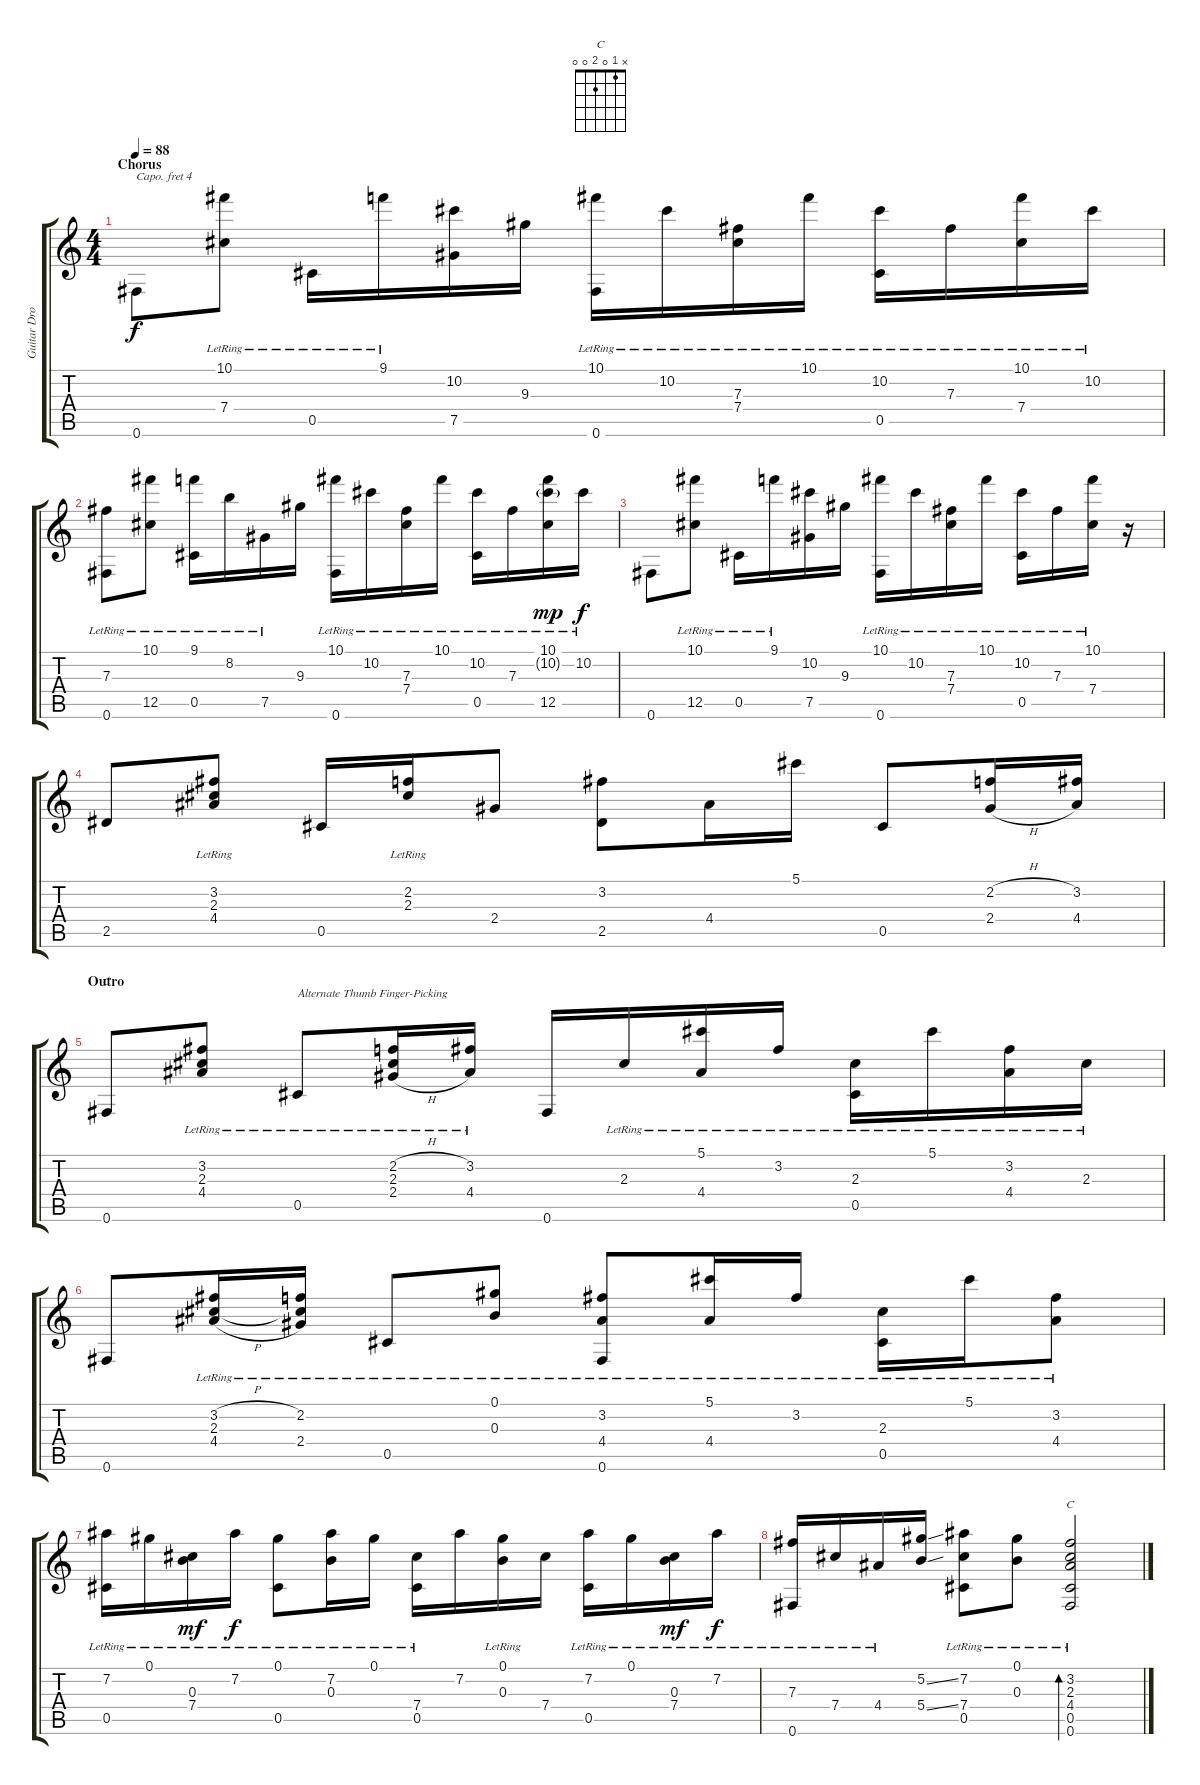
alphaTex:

\track ("Guitar Dropped D" "Guitar Dro") {instrument acousticguitarsteel}
\staff {score tabs}
\capo 4
\tuning (E4 B3 G3 D3 A2 D2) {hide}
\chord ("C" 3 1 0 2 0 0)
\chord ("C" x 1 0 2 0 0)
\ts (4 4)
\section ("" "Chorus")
\tempo 88
\clef g2
\ks c
0.6.8{dy f} (10.1{lr} 7.4{lr}).8 0.5{lr}.16 9.1{lr}.16 (10.2 7.5).16 9.3.16 (10.1{lr} 0.6).16 10.2{lr}.16 (7.3{lr} 7.4{lr}).16 10.1{lr}.16 (10.2{lr} 0.5{lr}).16 7.3{lr}.16 (10.1{lr} 7.4{lr}).16 10.2{lr}.16 |
(7.3{lr} 0.6).8 (10.1{lr} 12.5{lr}).8 (9.1{lr} 0.5{lr}).16 8.2{lr}.16 7.5{lr}.16 9.3.16 (10.1{lr} 0.6).16 10.2{lr}.16 (7.3{lr} 7.4{lr}).16 10.1{lr}.16 (10.2{lr} 0.5{lr}).16 7.3{lr}.16 (10.1{lr} 10.2{g lr} 12.5).16{dy mp} 10.2{lr}.16{dy f} |
0.6.8 (10.1{lr} 12.5{lr}).8 0.5{lr}.16 9.1{lr}.16 (10.2 7.5).16 9.3.16 (10.1{lr} 0.6).16 10.2{lr}.16 (7.3{lr} 7.4{lr}).16 10.1{lr}.16 (10.2{lr} 0.5{lr}).16 7.3{lr}.16 (10.1{lr} 7.4{lr}).16 r.16 |
2.5.8 (3.2 2.3{lr} 4.4{lr}).8 0.5.16 (2.2 2.3{lr}).16 2.4.8 (3.2 2.5).8 4.4.16 5.1.16 0.5.8 (2.2{h} 2.4{h}).16 (3.2 4.4).16 |
\section ("" "Outro")
0.6.8{ch "C"} (3.2{lr} 2.3{lr} 4.4{lr}).8 0.5{lr}.8{txt "Alternate Thumb Finger-Picking"} (2.2{h} 2.3{lr} 2.4{h}).16 (3.2{lr} 4.4{lr}).16 0.6.16 2.3{lr}.16 (5.1{lr} 4.4{lr}).16 3.2{lr}.16 (2.3{lr} 0.5{lr}).16 5.1{lr}.16 (3.2{lr} 4.4{lr}).16 2.3{lr}.16 |
0.6.8 (3.2{h} 2.3{lr} 4.4{h}).16 (2.2{lr} 2.3{t} 2.4{lr}).16 0.5{lr}.8 (0.1{lr} 0.3{lr}).8 (3.2{lr} 4.4{lr} 0.6).8 (5.1{lr} 4.4{lr}).16 3.2{lr}.16 (2.3{lr} 0.5{lr}).16 5.1{lr}.16 (3.2{lr} 4.4{lr}).8 |
(7.2 0.5{lr}).16 0.1{lr}.16 (0.3{lr} 7.4{lr}).16{dy mf} 7.2{lr}.16{dy f} (0.1{lr} 0.5{lr}).8 (7.2 0.3{lr}).16 0.1{lr}.16 (7.4 0.5{lr}).16 7.2.16 (0.1{lr} 0.3{lr}).16 7.4.16 (7.2 0.5{lr}).16 0.1{lr}.16 (0.3{lr} 7.4{lr}).16{dy mf} 7.2{lr}.16{dy f} |
(7.3{lr} 0.6).16 7.4{lr}.16 4.4{lr}.16 (5.2{ss} 5.4{ss}).16 (7.2 7.4 0.5{lr}).8 (0.1{lr} 0.3{lr}).8 (3.2{lr} 2.3{lr} 4.4{lr} 0.5{lr} 0.6).2{bd 240 ch "C"}
